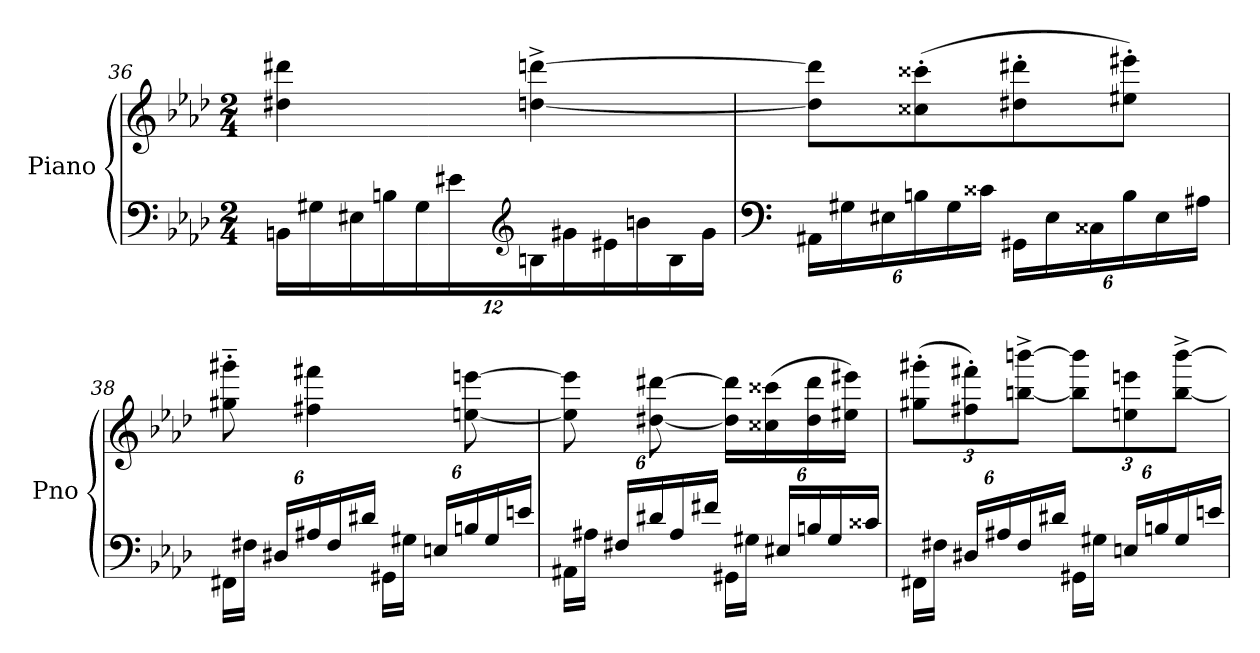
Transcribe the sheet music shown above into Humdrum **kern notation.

**kern	**kern
*part1	*part1
*staff2	*staff1
*I"Piano	*
*I'Pno	*
!!LO:LB:g=z
*clefF4	*clefG2
*k[b-e-a-d-]	*k[b-e-a-d-]
*M2/4	*M2/4
*Xbrackettup	*
=36	=36
24BBn\LL	4dd#X\ 4ddd#X\
24G#X\	.
24E#X\	.
24Bn\	.
24G#\	.
24e#X\	.
*clefG2	*
24Bn\	[4ddn\^ [4dddn\^
24g#X\	.
24e#X\	.
24bn\	.
24B\	.
24g#\JJ	.
=37	=37
*clefF4	*
24AA#X\LL	8dd\] 8ddd\]L
24G#X\	.
24E#X\	.
24Bn\	(8cc##X\' 8ccc##X\'
24G#\	.
24c##X\JJ	.
24GG#X\LL	8dd#X\' 8ddd#X\'
24E#\	.
24C##X\	.
24B\	8ee#X\' 8eee#X\'J)
24E#\	.
24A#X\JJ	.
!!LO:PB:g=z
=38	=38
24FF#X\LL	8gg#X\'~ 8ggg#X\'~
24F#X\JJ	.
24D#X/LL	.
24A#X/	4ff#X\ 4fff#X\
24F#/	.
24d#X/JJ	.
24GG#X\LL	.
24G#X\JJ	.
24En/LL	.
24Bn/	[8een\ [8eeen\
24G#/	.
24en/JJ	.
=39	=39
24AA#X\LL	8ee\] 8eee\]
24A#X\JJ	.
24F#X/LL	.
24d#X/	[8dd#X\ [8ddd#X\
24A#/	.
24f#X/JJ	.
24GG#X\LL	16dd#\] 16ddd#\]LL
24G#X\JJ	.
.	(16cc##X\ 16ccc##X\
24E#X/LL	.
24Bn/	16dd#\ 16ddd#\
24G#/	.
.	16ee#X\ 16eee#X\JJ)
24c##X/JJ	.
!!LO:LB:g=z
=40	=40
*	*Xbrackettup
24FF#X\LL	(12gg#X\' 12ggg#X\'L
24F#X\JJ	.
24D#X/LL	12ff#X\' 12fff#X\')
24A#X/	.
24F#/	[12bbn\^ [12bbbn\^J
24d#X/JJ	.
24GG#X\LL	12bb\] 12bbb\]L
24G#X\JJ	.
24En/LL	12een\ 12eeen\
24Bn/	.
24G#/	[12bb\^ [12bbb\^J
24en/JJ	.
=	=
*-	*-
